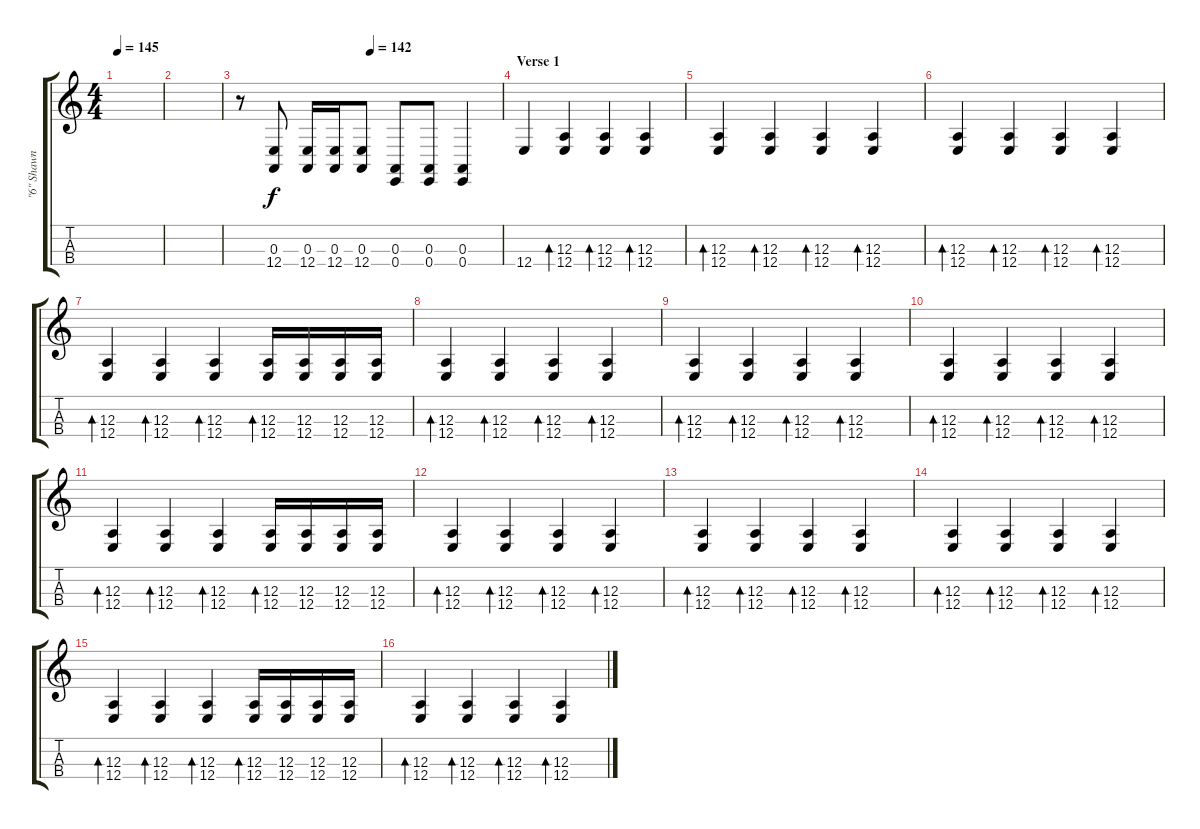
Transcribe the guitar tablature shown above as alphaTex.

\track ("\"6\" Shawn \"Clown\" Crahan (Perc)" "\"6\" Shawn ") {instrument melodictom}
\staff {score tabs}
\tuning (G3 D3 A2 E2) {hide}
\ts (4 4)
\tempo 145
\clef g2
\ks c
|
|
\tempo (142 0.5)
r.8 (0.3 12.4).8 (0.3 12.4).16 (0.3 12.4).16 (0.3 12.4).8 (0.3 0.4).8 (0.3 0.4).8 (0.3 0.4).4 |
\section ("" "Verse 1")
12.4.4 (12.3 12.4).4{bd 120} (12.3 12.4).4{bd 120} (12.3 12.4).4{bd 120} |
(12.3 12.4).4{bd 120} (12.3 12.4).4{bd 120} (12.3 12.4).4{bd 120} (12.3 12.4).4{bd 120} |
(12.3 12.4).4{bd 120} (12.3 12.4).4{bd 120} (12.3 12.4).4{bd 120} (12.3 12.4).4{bd 120} |
(12.3 12.4).4{bd 120} (12.3 12.4).4{bd 120} (12.3 12.4).4{bd 120} (12.3 12.4).16{bd 120} (12.3 12.4).16 (12.3 12.4).16 (12.3 12.4).16 |
(12.3 12.4).4{bd 120} (12.3 12.4).4{bd 120} (12.3 12.4).4{bd 120} (12.3 12.4).4{bd 120} |
(12.3 12.4).4{bd 120} (12.3 12.4).4{bd 120} (12.3 12.4).4{bd 120} (12.3 12.4).4{bd 120} |
(12.3 12.4).4{bd 120} (12.3 12.4).4{bd 120} (12.3 12.4).4{bd 120} (12.3 12.4).4{bd 120} |
(12.3 12.4).4{bd 120} (12.3 12.4).4{bd 120} (12.3 12.4).4{bd 120} (12.3 12.4).16{bd 120} (12.3 12.4).16 (12.3 12.4).16 (12.3 12.4).16 |
(12.3 12.4).4{bd 120} (12.3 12.4).4{bd 120} (12.3 12.4).4{bd 120} (12.3 12.4).4{bd 120} |
(12.3 12.4).4{bd 120} (12.3 12.4).4{bd 120} (12.3 12.4).4{bd 120} (12.3 12.4).4{bd 120} |
(12.3 12.4).4{bd 120} (12.3 12.4).4{bd 120} (12.3 12.4).4{bd 120} (12.3 12.4).4{bd 120} |
(12.3 12.4).4{bd 120} (12.3 12.4).4{bd 120} (12.3 12.4).4{bd 120} (12.3 12.4).16{bd 120} (12.3 12.4).16 (12.3 12.4).16 (12.3 12.4).16 |
(12.3 12.4).4{bd 120} (12.3 12.4).4{bd 120} (12.3 12.4).4{bd 120} (12.3 12.4).4{bd 120}
